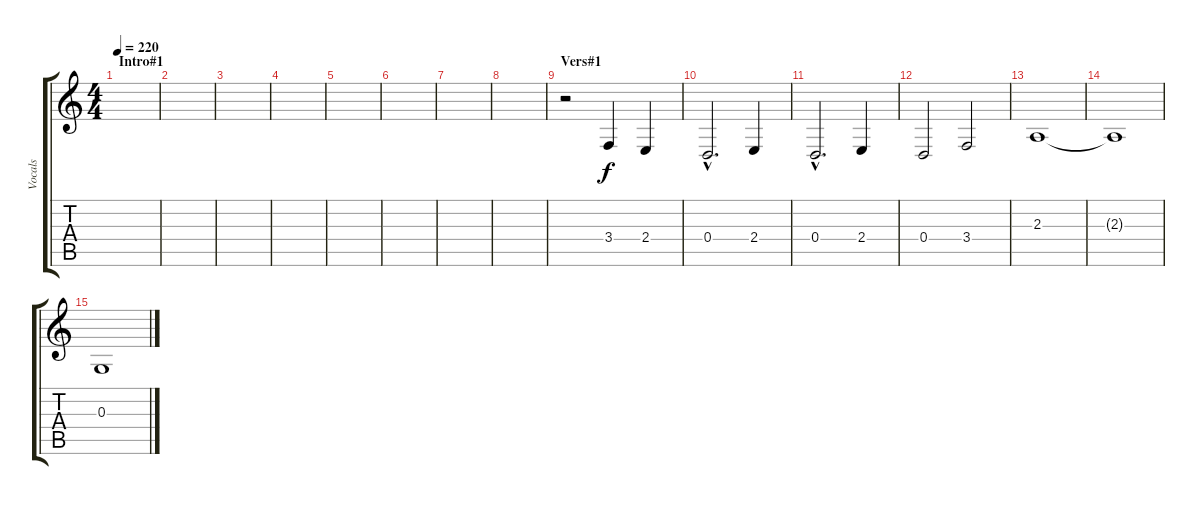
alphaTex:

\track ("Vocals" "Vocals") {instrument sopranosax}
\staff {score tabs}
\tuning (E4 B3 G3 D3 A2 E2) {hide}
\ts (4 4)
\section ("" "Intro#1")
\tempo 220
\clef g2
\ks c
|
|
|
|
|
|
|
|
\section ("" "Vers#1")
r.2 3.4.4 2.4.4 |
0.4{hac}.2{d} 2.4.4 |
0.4{hac}.2{d} 2.4.4 |
0.4.2 3.4.2 |
2.3.1 |
2.3{t}.1 |
0.3.1
